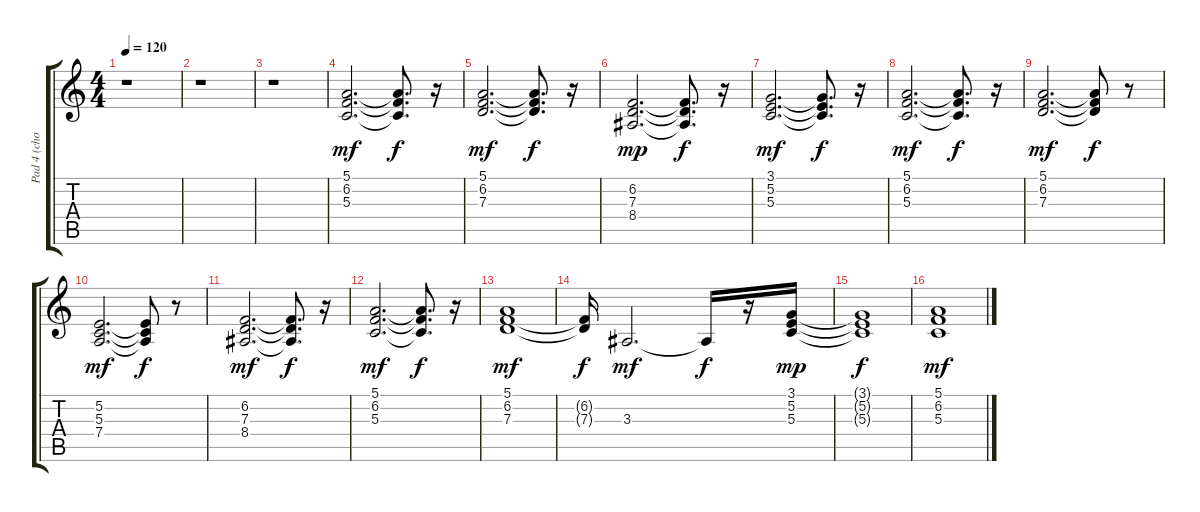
\track ("Pad 4 (choir)" "Pad 4 (cho") {instrument pad4choir}
\staff {score tabs}
\tuning (E4 B3 G3 D3 A2 E2) {hide}
\ts (4 4)
\tempo 120
\clef g2
\ks c
r.1{dy mf} |
r.1 |
r.1 |
(5.1 6.2 5.3).2{d} (5.1{t} 6.2{t} 5.3{t}).8{d dy f} r.16 |
(5.1 6.2 7.3).2{d dy mf} (5.1{t} 6.2{t} 7.3{t}).8{d dy f} r.16 |
(6.2 7.3 8.4).2{d dy mp volume 10} (6.2{t} 7.3{t} 8.4{t}).8{d dy f} r.16 |
(3.1 5.2 5.3).2{d dy mf volume 10} (3.1{t} 5.2{t} 5.3{t}).8{d dy f} r.16 |
(5.1 6.2 5.3).2{d dy mf} (5.1{t} 6.2{t} 5.3{t}).8{d dy f} r.16 |
(5.1 6.2 7.3).2{d dy mf} (5.1{t} 6.2{t} 7.3{t}).8{dy f} r.8 |
(5.2 5.3 7.4).2{d dy mf} (5.2{t} 5.3{t} 7.4{t}).8{dy f} r.8 |
(6.2 7.3 8.4).2{d dy mf} (6.2{t} 7.3{t} 8.4{t}).8{d dy f} r.16 |
(5.1 6.2 5.3).2{d dy mf balance 8} (5.1{t} 6.2{t} 5.3{t}).8{d dy f} r.16 |
(5.1 6.2 7.3).1{dy mf balance 7} |
(6.2{t} 7.3{t}).16{dy f} 3.3.2{d dy mf} 3.3{t}.16{dy f} r.16 (3.1 5.2 5.3).16{dy mp} |
(3.1{t} 5.2{t} 5.3{t}).1{dy f} |
(5.1 6.2 5.3).1{dy mf}
